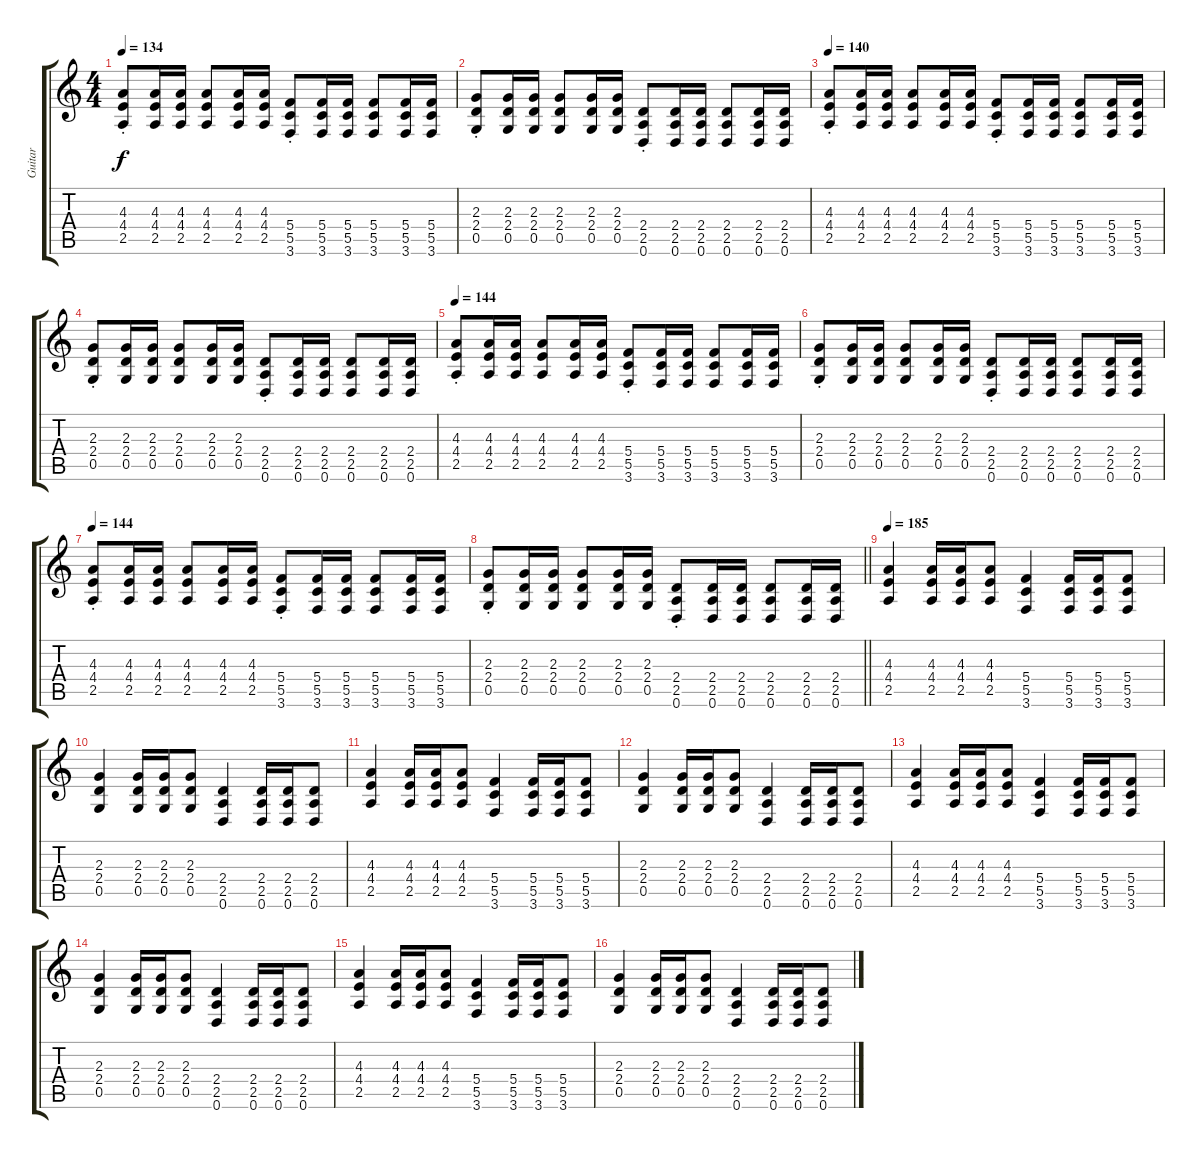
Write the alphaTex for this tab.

\track ("Guitar" "Guitar") {instrument distortionguitar}
\staff {score tabs}
\tuning (D4 A3 F3 C3 G2 D2) {hide}
\ts (4 4)
\tempo 134
\clef g2
\ks c
(4.3{st} 4.4{st} 2.5{st}).8{dy f} (4.3 4.4 2.5).16 (4.3 4.4 2.5).16 (4.3 4.4 2.5).8 (4.3 4.4 2.5).16 (4.3 4.4 2.5).16 (5.4{st} 5.5{st} 3.6{st}).8 (5.4 5.5 3.6).16 (5.4 5.5 3.6).16 (5.4 5.5 3.6).8 (5.4 5.5 3.6).16 (5.4 5.5 3.6).16 |
(2.3{st} 2.4{st} 0.5{st}).8 (2.3 2.4 0.5).16 (2.3 2.4 0.5).16 (2.3 2.4 0.5).8 (2.3 2.4 0.5).16 (2.3 2.4 0.5).16 (2.4{st} 2.5{st} 0.6{st}).8 (2.4 2.5 0.6).16 (2.4 2.5 0.6).16 (2.4 2.5 0.6).8 (2.4 2.5 0.6).16 (2.4 2.5 0.6).16 |
\tempo 140
(4.3{st} 4.4{st} 2.5{st}).8 (4.3 4.4 2.5).16 (4.3 4.4 2.5).16 (4.3 4.4 2.5).8 (4.3 4.4 2.5).16 (4.3 4.4 2.5).16 (5.4{st} 5.5{st} 3.6{st}).8 (5.4 5.5 3.6).16 (5.4 5.5 3.6).16 (5.4 5.5 3.6).8 (5.4 5.5 3.6).16 (5.4 5.5 3.6).16 |
(2.3{st} 2.4{st} 0.5{st}).8 (2.3 2.4 0.5).16 (2.3 2.4 0.5).16 (2.3 2.4 0.5).8 (2.3 2.4 0.5).16 (2.3 2.4 0.5).16 (2.4{st} 2.5{st} 0.6{st}).8 (2.4 2.5 0.6).16 (2.4 2.5 0.6).16 (2.4 2.5 0.6).8 (2.4 2.5 0.6).16 (2.4 2.5 0.6).16 |
\tempo 144
(4.3{st} 4.4{st} 2.5{st}).8 (4.3 4.4 2.5).16 (4.3 4.4 2.5).16 (4.3 4.4 2.5).8 (4.3 4.4 2.5).16 (4.3 4.4 2.5).16 (5.4{st} 5.5{st} 3.6{st}).8 (5.4 5.5 3.6).16 (5.4 5.5 3.6).16 (5.4 5.5 3.6).8 (5.4 5.5 3.6).16 (5.4 5.5 3.6).16 |
(2.3{st} 2.4{st} 0.5{st}).8 (2.3 2.4 0.5).16 (2.3 2.4 0.5).16 (2.3 2.4 0.5).8 (2.3 2.4 0.5).16 (2.3 2.4 0.5).16 (2.4{st} 2.5{st} 0.6{st}).8 (2.4 2.5 0.6).16 (2.4 2.5 0.6).16 (2.4 2.5 0.6).8 (2.4 2.5 0.6).16 (2.4 2.5 0.6).16 |
\tempo 144
(4.3{st} 4.4{st} 2.5{st}).8 (4.3 4.4 2.5).16 (4.3 4.4 2.5).16 (4.3 4.4 2.5).8 (4.3 4.4 2.5).16 (4.3 4.4 2.5).16 (5.4{st} 5.5{st} 3.6{st}).8 (5.4 5.5 3.6).16 (5.4 5.5 3.6).16 (5.4 5.5 3.6).8 (5.4 5.5 3.6).16 (5.4 5.5 3.6).16 |
\barLineRight lightlight
(2.3{st} 2.4{st} 0.5{st}).8 (2.3 2.4 0.5).16 (2.3 2.4 0.5).16 (2.3 2.4 0.5).8 (2.3 2.4 0.5).16 (2.3 2.4 0.5).16 (2.4{st} 2.5{st} 0.6{st}).8 (2.4 2.5 0.6).16 (2.4 2.5 0.6).16 (2.4 2.5 0.6).8 (2.4 2.5 0.6).16 (2.4 2.5 0.6).16 |
\tempo 185
(4.3 4.4 2.5).4 (4.3 4.4 2.5).16 (4.3 4.4 2.5).16 (4.3 4.4 2.5).8 (5.4 5.5 3.6).4 (5.4 5.5 3.6).16 (5.4 5.5 3.6).16 (5.4 5.5 3.6).8 |
(2.3 2.4 0.5).4 (2.3 2.4 0.5).16 (2.3 2.4 0.5).16 (2.3 2.4 0.5).8 (2.4 2.5 0.6).4 (2.4 2.5 0.6).16 (2.4 2.5 0.6).16 (2.4 2.5 0.6).8 |
(4.3 4.4 2.5).4 (4.3 4.4 2.5).16 (4.3 4.4 2.5).16 (4.3 4.4 2.5).8 (5.4 5.5 3.6).4 (5.4 5.5 3.6).16 (5.4 5.5 3.6).16 (5.4 5.5 3.6).8 |
(2.3 2.4 0.5).4 (2.3 2.4 0.5).16 (2.3 2.4 0.5).16 (2.3 2.4 0.5).8 (2.4 2.5 0.6).4 (2.4 2.5 0.6).16 (2.4 2.5 0.6).16 (2.4 2.5 0.6).8 |
(4.3 4.4 2.5).4 (4.3 4.4 2.5).16 (4.3 4.4 2.5).16 (4.3 4.4 2.5).8 (5.4 5.5 3.6).4 (5.4 5.5 3.6).16 (5.4 5.5 3.6).16 (5.4 5.5 3.6).8 |
(2.3 2.4 0.5).4 (2.3 2.4 0.5).16 (2.3 2.4 0.5).16 (2.3 2.4 0.5).8 (2.4 2.5 0.6).4 (2.4 2.5 0.6).16 (2.4 2.5 0.6).16 (2.4 2.5 0.6).8 |
(4.3 4.4 2.5).4 (4.3 4.4 2.5).16 (4.3 4.4 2.5).16 (4.3 4.4 2.5).8 (5.4 5.5 3.6).4 (5.4 5.5 3.6).16 (5.4 5.5 3.6).16 (5.4 5.5 3.6).8 |
(2.3 2.4 0.5).4 (2.3 2.4 0.5).16 (2.3 2.4 0.5).16 (2.3 2.4 0.5).8 (2.4 2.5 0.6).4 (2.4 2.5 0.6).16 (2.4 2.5 0.6).16 (2.4 2.5 0.6).8
